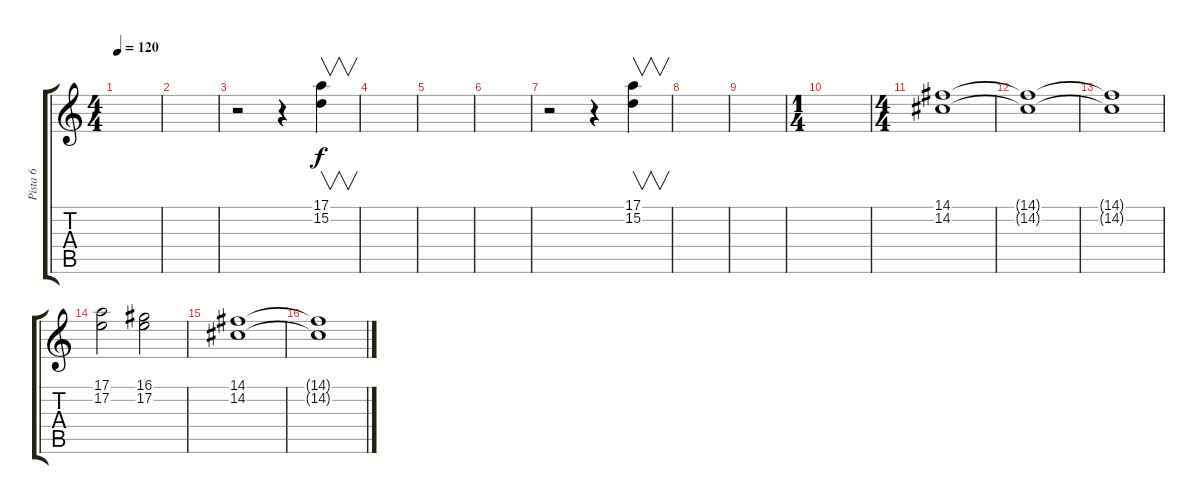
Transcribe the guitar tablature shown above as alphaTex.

\track ("Pista 6" "Pista 6") {instrument stringensemble1}
\staff {score tabs}
\tuning (E4 B3 G3 D3 A2 E2) {hide}
\ts (4 4)
\tempo 120
\clef g2
\ks c
|
|
r.2 r.4 (17.1 15.2).4{v} |
|
|
|
r.2 r.4 (17.1 15.2).4{v} |
|
|
\ts (1 4)
|
\ts (4 4)
(14.1 14.2).1{volume 9} |
(14.1{t} 14.2{t}).1 |
(14.1{t} 14.2{t}).1 |
(17.1 17.2).2 (16.1 17.2).2 |
(14.1 14.2).1 |
(14.1{t} 14.2{t}).1
